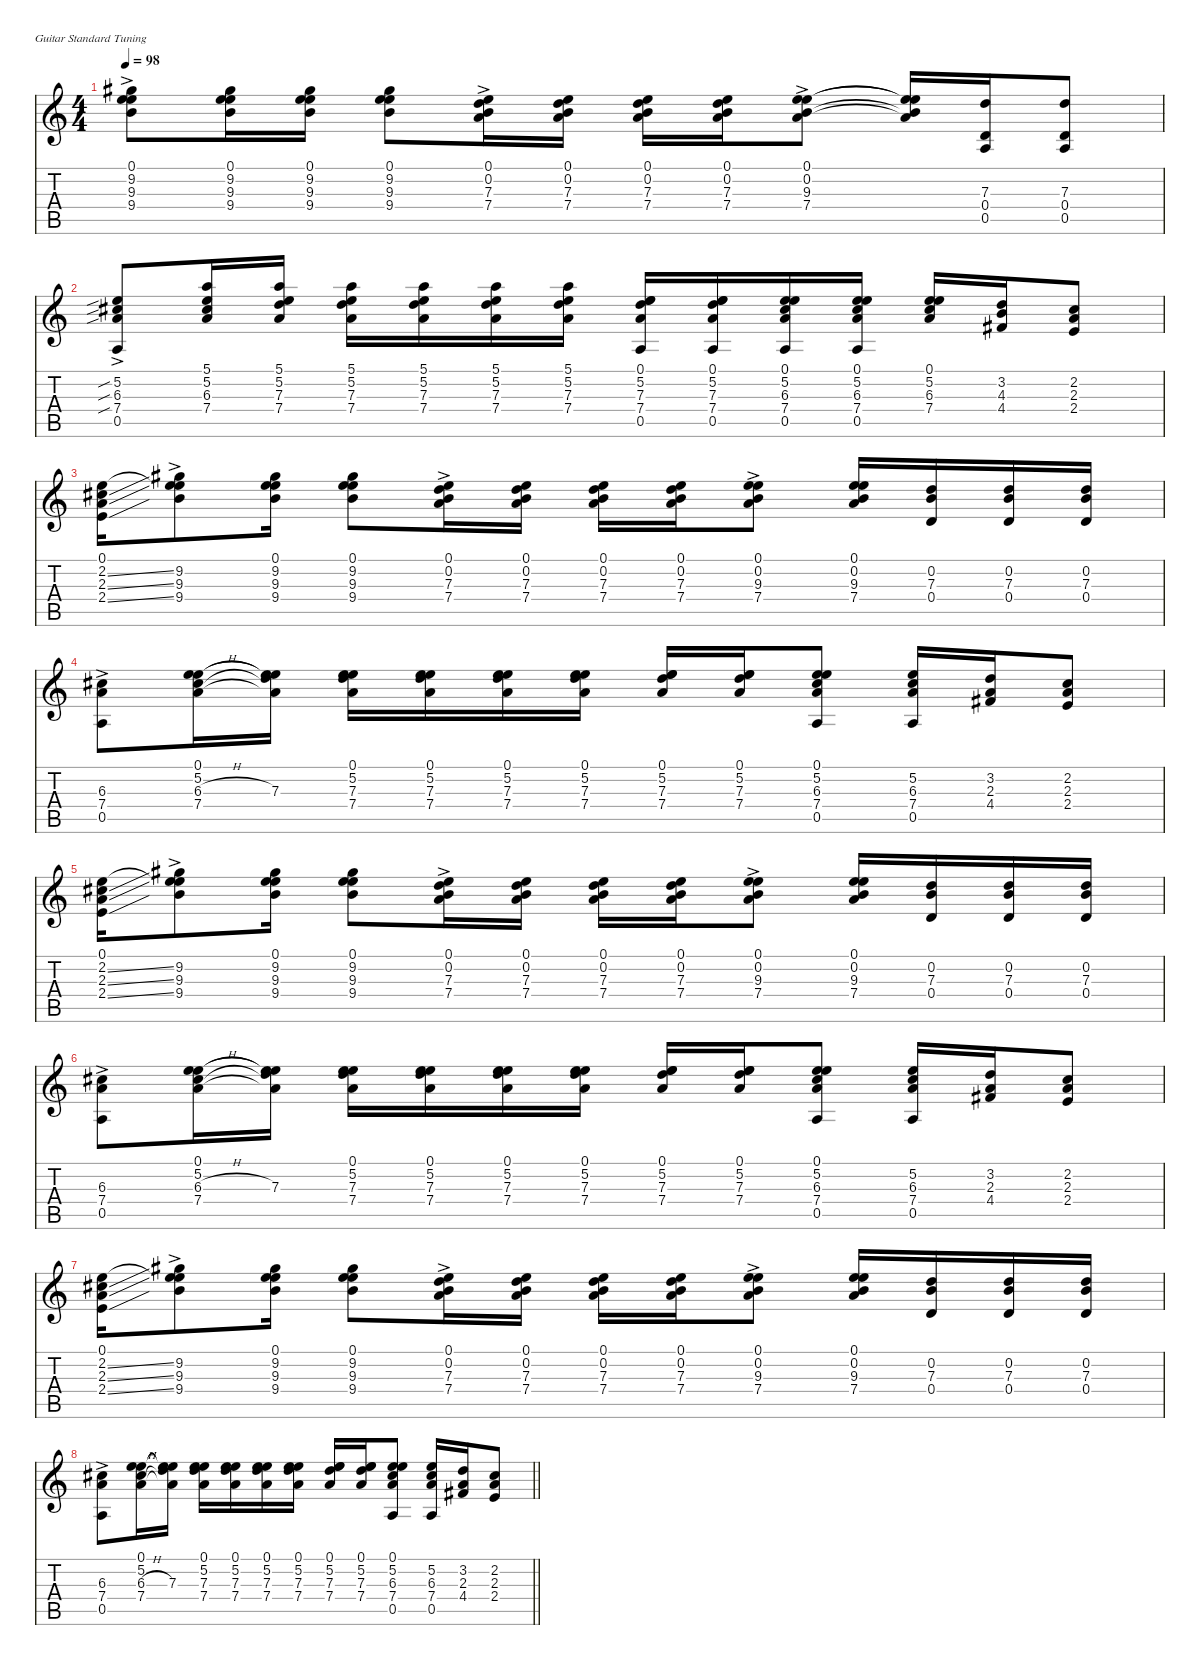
\defaultSystemsLayout 4
\hideDynamics
\bracketExtendMode nobrackets
\singleTrackTrackNamePolicy hidden
\multiTrackTrackNamePolicy hidden
\firstSystemTrackNameMode fullname
\firstSystemTrackNameOrientation horizontal
\otherSystemsTrackNameOrientation horizontal
\track ("Acoustic Guitar 1" "n.guit.") {mute instrument acousticguitarnylon}
\staff {score tabs}
\tuning (E4 B3 G3 D3 A2 E2)
\ts (4 4)
\tempo 98
\clef g2
\ks c
(0.1{ac} 9.2{ac acc #} 9.3{ac} 9.4{ac}).8{dy f beam Down} (0.1 9.2{acc #} 9.3 9.4).16{beam Down} (0.1 9.2{acc #} 9.3 9.4).16{beam Down} (0.1 9.2{acc #} 9.3 9.4).8{beam Down} (0.1{ac} 0.2{ac} 7.3{ac} 7.4{ac}).16{beam Down} (0.1 0.2 7.3 7.4).16{beam Down} (0.1 0.2 7.3 7.4).16{beam Down} (0.1 0.2 7.3 7.4).16{beam Down} (0.1{ac} 0.2{ac} 9.3{ac} 7.4{ac}).8{beam Down} (0.1{t} 0.2{t} 9.3{t} 7.4{t}).16{beam Up} (7.3 0.4 0.5).16{beam Up} (7.3 0.4 0.5).8{beam Up} |
(5.2{sib ac} 6.3{sib ac acc #} 7.4{sib ac} 0.5{ac}).8{beam Up} (5.1 5.2 6.3{acc #} 7.4).16{beam Up} (5.1 5.2 7.3 7.4).16{beam Up} (5.1 5.2 7.3 7.4).16{beam Down} (5.1 5.2 7.3 7.4).16{beam Down} (5.1 5.2 7.3 7.4).16{beam Down} (5.1 5.2 7.3 7.4).16{beam Down} (0.1 5.2 7.3 7.4 0.5).16{beam Up} (0.1 5.2 7.3 7.4 0.5).16{beam Up} (0.1 5.2 6.3{acc #} 7.4 0.5).16{beam Up} (0.1 5.2 6.3{acc #} 7.4 0.5).16{beam Up} (0.1 5.2 6.3{acc #} 7.4).16{beam Up} (3.2 4.3 4.4{acc #}).16{beam Up} (2.2{acc #} 2.3 2.4).8{beam Up} |
(0.1 2.2{ss acc #} 2.3{ss} 2.4{ss}).16{beam Down} (0.1{t} 9.2{ac acc #} 9.3{ac} 9.4{ac}).8{beam Down} (0.1 9.2{acc #} 9.3 9.4).16{beam Down} (0.1 9.2{acc #} 9.3 9.4).8{beam Down} (0.1{ac} 0.2{ac} 7.3{ac} 7.4{ac}).16{beam Down} (0.1 0.2 7.3 7.4).16{beam Down} (0.1 0.2 7.3 7.4).16{beam Down} (0.1 0.2 7.3 7.4).16{beam Down} (0.1{ac} 0.2{ac} 9.3{ac} 7.4{ac}).8{beam Down} (0.1 0.2 9.3 7.4).16{beam Up} (0.2 7.3 0.4).16{beam Up} (0.2 7.3 0.4).16{beam Up} (0.2 7.3 0.4).16{beam Up} |
(6.3{ac acc #} 7.4{ac} 0.5{ac}).8{beam Down} (0.1 5.2 6.3{h acc #} 7.4).16{beam Down} (0.1{t} 5.2{t} 7.3 7.4{t}).16{beam Down} (0.1 5.2 7.3 7.4).16{beam Down} (0.1 5.2 7.3 7.4).16{beam Down} (0.1 5.2 7.3 7.4).16{beam Down} (0.1 5.2 7.3 7.4).16{beam Down} (0.1 5.2 7.3 7.4).16{beam Up} (0.1 5.2 7.3 7.4).16{beam Up} (0.1 5.2 6.3{acc #} 7.4 0.5).8{beam Up} (5.2 6.3{acc #} 7.4 0.5).16{beam Up} (3.2 2.3 4.4{acc #}).16{beam Up} (2.2{acc #} 2.3 2.4).8{beam Up} |
(0.1 2.2{ss acc #} 2.3{ss} 2.4{ss}).16{beam Down} (0.1{t} 9.2{ac acc #} 9.3{ac} 9.4{ac}).8{beam Down} (0.1 9.2{acc #} 9.3 9.4).16{beam Down} (0.1 9.2{acc #} 9.3 9.4).8{beam Down} (0.1{ac} 0.2{ac} 7.3{ac} 7.4{ac}).16{beam Down} (0.1 0.2 7.3 7.4).16{beam Down} (0.1 0.2 7.3 7.4).16{beam Down} (0.1 0.2 7.3 7.4).16{beam Down} (0.1{ac} 0.2{ac} 9.3{ac} 7.4{ac}).8{beam Down} (0.1 0.2 9.3 7.4).16{beam Up} (0.2 7.3 0.4).16{beam Up} (0.2 7.3 0.4).16{beam Up} (0.2 7.3 0.4).16{beam Up} |
(6.3{ac acc #} 7.4{ac} 0.5{ac}).8{beam Down} (0.1 5.2 6.3{h acc #} 7.4).16{beam Down} (0.1{t} 5.2{t} 7.3 7.4{t}).16{beam Down} (0.1 5.2 7.3 7.4).16{beam Down} (0.1 5.2 7.3 7.4).16{beam Down} (0.1 5.2 7.3 7.4).16{beam Down} (0.1 5.2 7.3 7.4).16{beam Down} (0.1 5.2 7.3 7.4).16{beam Up} (0.1 5.2 7.3 7.4).16{beam Up} (0.1 5.2 6.3{acc #} 7.4 0.5).8{beam Up} (5.2 6.3{acc #} 7.4 0.5).16{beam Up} (3.2 2.3 4.4{acc #}).16{beam Up} (2.2{acc #} 2.3 2.4).8{beam Up} |
(0.1 2.2{ss acc #} 2.3{ss} 2.4{ss}).16{beam Down} (0.1{t} 9.2{ac acc #} 9.3{ac} 9.4{ac}).8{beam Down} (0.1 9.2{acc #} 9.3 9.4).16{beam Down} (0.1 9.2{acc #} 9.3 9.4).8{beam Down} (0.1{ac} 0.2{ac} 7.3{ac} 7.4{ac}).16{beam Down} (0.1 0.2 7.3 7.4).16{beam Down} (0.1 0.2 7.3 7.4).16{beam Down} (0.1 0.2 7.3 7.4).16{beam Down} (0.1{ac} 0.2{ac} 9.3{ac} 7.4{ac}).8{beam Down} (0.1 0.2 9.3 7.4).16{beam Up} (0.2 7.3 0.4).16{beam Up} (0.2 7.3 0.4).16{beam Up} (0.2 7.3 0.4).16{beam Up} |
\barLineRight lightlight
(6.3{ac acc #} 7.4{ac} 0.5{ac}).8{beam Down} (0.1 5.2 6.3{h acc #} 7.4).16{beam Down} (0.1{t} 5.2{t} 7.3 7.4{t}).16{beam Down} (0.1 5.2 7.3 7.4).16{beam Down} (0.1 5.2 7.3 7.4).16{beam Down} (0.1 5.2 7.3 7.4).16{beam Down} (0.1 5.2 7.3 7.4).16{beam Down} (0.1 5.2 7.3 7.4).16{beam Up} (0.1 5.2 7.3 7.4).16{beam Up} (0.1 5.2 6.3{acc #} 7.4 0.5).8{beam Up} (5.2 6.3{acc #} 7.4 0.5).16{beam Up} (3.2 2.3 4.4{acc #}).16{beam Up} (2.2{acc #} 2.3 2.4).8{beam Up}
